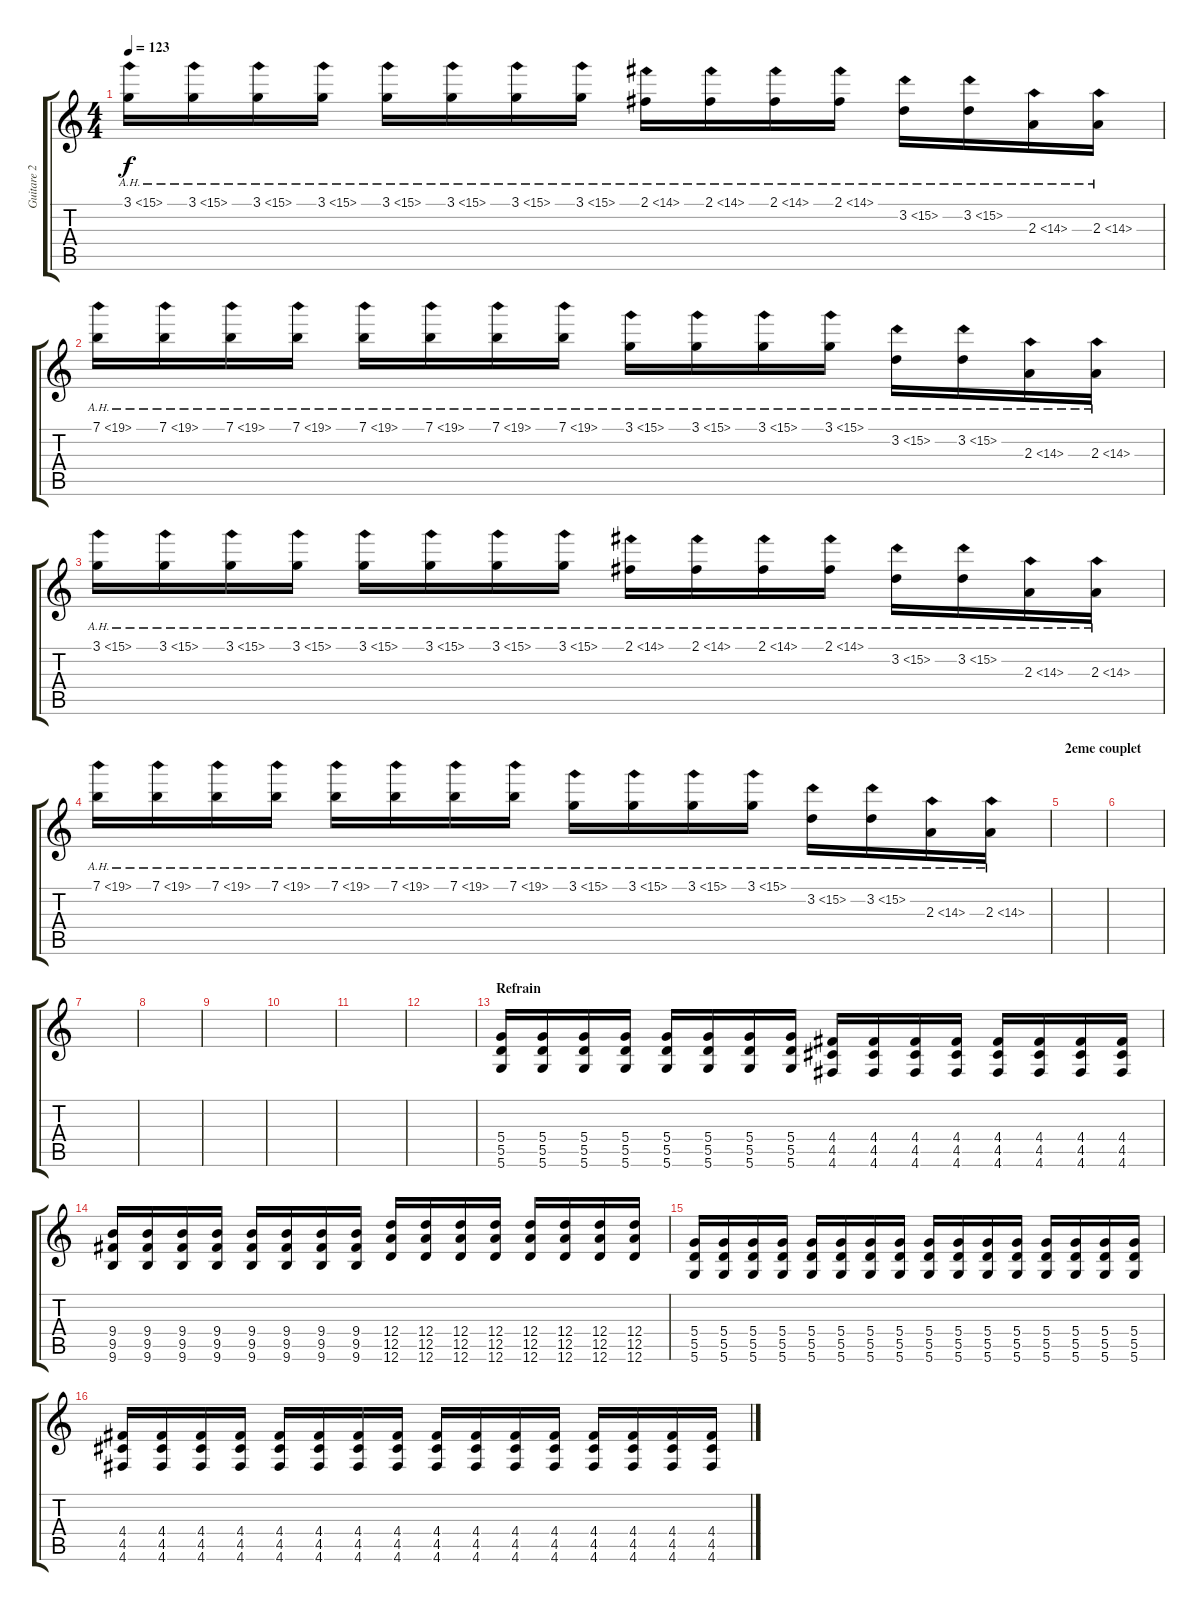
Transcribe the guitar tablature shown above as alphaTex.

\track ("Guitare 2" "Guitare 2") {instrument distortionguitar}
\staff {score tabs}
\tuning (E4 B3 G3 D3 A2 D2) {hide}
\ts (4 4)
\tempo 123
\clef g2
\ks c
3.1{ah 12}.16{dy f} 3.1{ah 12}.16 3.1{ah 12}.16 3.1{ah 12}.16 3.1{ah 12}.16 3.1{ah 12}.16 3.1{ah 12}.16 3.1{ah 12}.16 2.1{ah 12}.16 2.1{ah 12}.16 2.1{ah 12}.16 2.1{ah 12}.16 3.2{ah 12}.16 3.2{ah 12}.16 2.3{ah 12}.16 2.3{ah 12}.16 |
7.1{ah 12}.16 7.1{ah 12}.16 7.1{ah 12}.16 7.1{ah 12}.16 7.1{ah 12}.16 7.1{ah 12}.16 7.1{ah 12}.16 7.1{ah 12}.16 3.1{ah 12}.16 3.1{ah 12}.16 3.1{ah 12}.16 3.1{ah 12}.16 3.2{ah 12}.16 3.2{ah 12}.16 2.3{ah 12}.16 2.3{ah 12}.16 |
3.1{ah 12}.16 3.1{ah 12}.16 3.1{ah 12}.16 3.1{ah 12}.16 3.1{ah 12}.16 3.1{ah 12}.16 3.1{ah 12}.16 3.1{ah 12}.16 2.1{ah 12}.16 2.1{ah 12}.16 2.1{ah 12}.16 2.1{ah 12}.16 3.2{ah 12}.16 3.2{ah 12}.16 2.3{ah 12}.16 2.3{ah 12}.16 |
7.1{ah 12}.16 7.1{ah 12}.16 7.1{ah 12}.16 7.1{ah 12}.16 7.1{ah 12}.16 7.1{ah 12}.16 7.1{ah 12}.16 7.1{ah 12}.16 3.1{ah 12}.16 3.1{ah 12}.16 3.1{ah 12}.16 3.1{ah 12}.16 3.2{ah 12}.16 3.2{ah 12}.16 2.3{ah 12}.16 2.3{ah 12}.16 |
\section ("" "2eme couplet")
|
|
|
|
|
|
|
|
\section ("" "Refrain")
(5.4 5.5 5.6).16 (5.4 5.5 5.6).16 (5.4 5.5 5.6).16 (5.4 5.5 5.6).16 (5.4 5.5 5.6).16 (5.4 5.5 5.6).16 (5.4 5.5 5.6).16 (5.4 5.5 5.6).16 (4.4 4.5 4.6).16 (4.4 4.5 4.6).16 (4.4 4.5 4.6).16 (4.4 4.5 4.6).16 (4.4 4.5 4.6).16 (4.4 4.5 4.6).16 (4.4 4.5 4.6).16 (4.4 4.5 4.6).16 |
(9.4 9.5 9.6).16 (9.4 9.5 9.6).16 (9.4 9.5 9.6).16 (9.4 9.5 9.6).16 (9.4 9.5 9.6).16 (9.4 9.5 9.6).16 (9.4 9.5 9.6).16 (9.4 9.5 9.6).16 (12.4 12.5 12.6).16 (12.4 12.5 12.6).16 (12.4 12.5 12.6).16 (12.4 12.5 12.6).16 (12.4 12.5 12.6).16 (12.4 12.5 12.6).16 (12.4 12.5 12.6).16 (12.4 12.5 12.6).16 |
(5.4 5.5 5.6).16 (5.4 5.5 5.6).16 (5.4 5.5 5.6).16 (5.4 5.5 5.6).16 (5.4 5.5 5.6).16 (5.4 5.5 5.6).16 (5.4 5.5 5.6).16 (5.4 5.5 5.6).16 (5.4 5.5 5.6).16 (5.4 5.5 5.6).16 (5.4 5.5 5.6).16 (5.4 5.5 5.6).16 (5.4 5.5 5.6).16 (5.4 5.5 5.6).16 (5.4 5.5 5.6).16 (5.4 5.5 5.6).16 |
(4.4 4.5 4.6).16 (4.4 4.5 4.6).16 (4.4 4.5 4.6).16 (4.4 4.5 4.6).16 (4.4 4.5 4.6).16 (4.4 4.5 4.6).16 (4.4 4.5 4.6).16 (4.4 4.5 4.6).16 (4.4 4.5 4.6).16 (4.4 4.5 4.6).16 (4.4 4.5 4.6).16 (4.4 4.5 4.6).16 (4.4 4.5 4.6).16 (4.4 4.5 4.6).16 (4.4 4.5 4.6).16 (4.4 4.5 4.6).16
